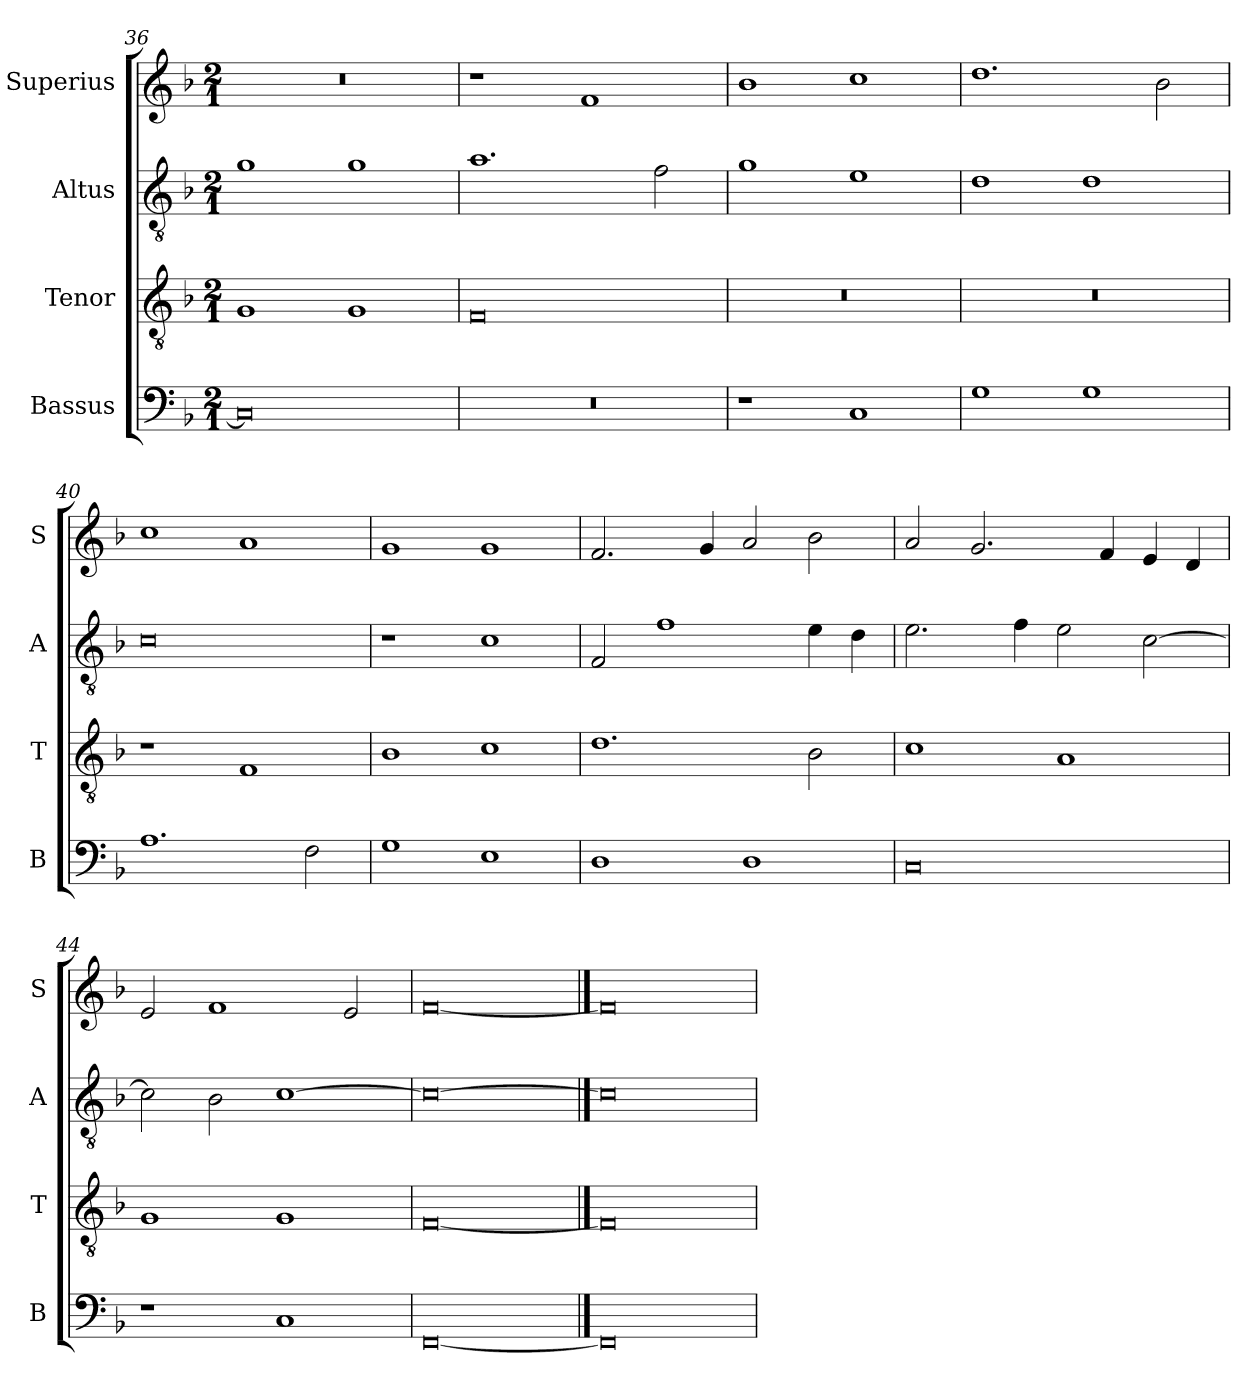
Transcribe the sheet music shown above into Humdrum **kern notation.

**kern	**kern	**kern	**kern
*part4	*part3	*part2	*part1
*staff4	*staff3	*staff2	*staff1
*I"Bassus	*I"Tenor	*I"Altus	*I"Superius
*I'B	*I'T	*I'A	*I'S
*clefF4	*clefGv2	*clefGv2	*clefG2
*k[b-]	*k[b-]	*k[b-]	*k[b-]
*F:	*F:	*F:	*F:
*M2/1	*M2/1	*M2/1	*M2/1
=36	=36	=36	=36
0C]	1G	1g	0r
.	1G	1g	.
=37	=37	=37	=37
0r	0F	1.a	1r
.	.	.	1f
.	.	2f	.
=38	=38	=38	=38
1r	0r	1g	1b-
1C	.	1e	1cc
=39	=39	=39	=39
1G	0r	1d	1.dd
1G	.	1d	.
.	.	.	2b-
=40	=40	=40	=40
1.A	1r	0c	1cc
.	1F	.	1a
2F	.	.	.
=41	=41	=41	=41
1G	1B-	1r	1g
1E	1c	1c	1g
=42	=42	=42	=42
1D	1.d	2F	2.f
.	.	1f	.
.	.	.	4g
1D	.	.	2a
.	2B-	4e	2b-
.	.	4d	.
=43	=43	=43	=43
0C	1c	2.e	2a
.	.	.	2.g
.	.	4f	.
.	1A	2e	.
.	.	.	4f
.	.	[2c	4e
.	.	.	4d
=44	=44	=44	=44
1r	1G	2c]	2e
.	.	2B-	1f
1C	1G	[1c	.
.	.	.	2e
=45	=45	=45	=45
[0FF	[0F	0c_	[0f
==46	==46	==46	==46
0FF]	0F]	0c]	0f]
=	=	=	=
*-	*-	*-	*-
